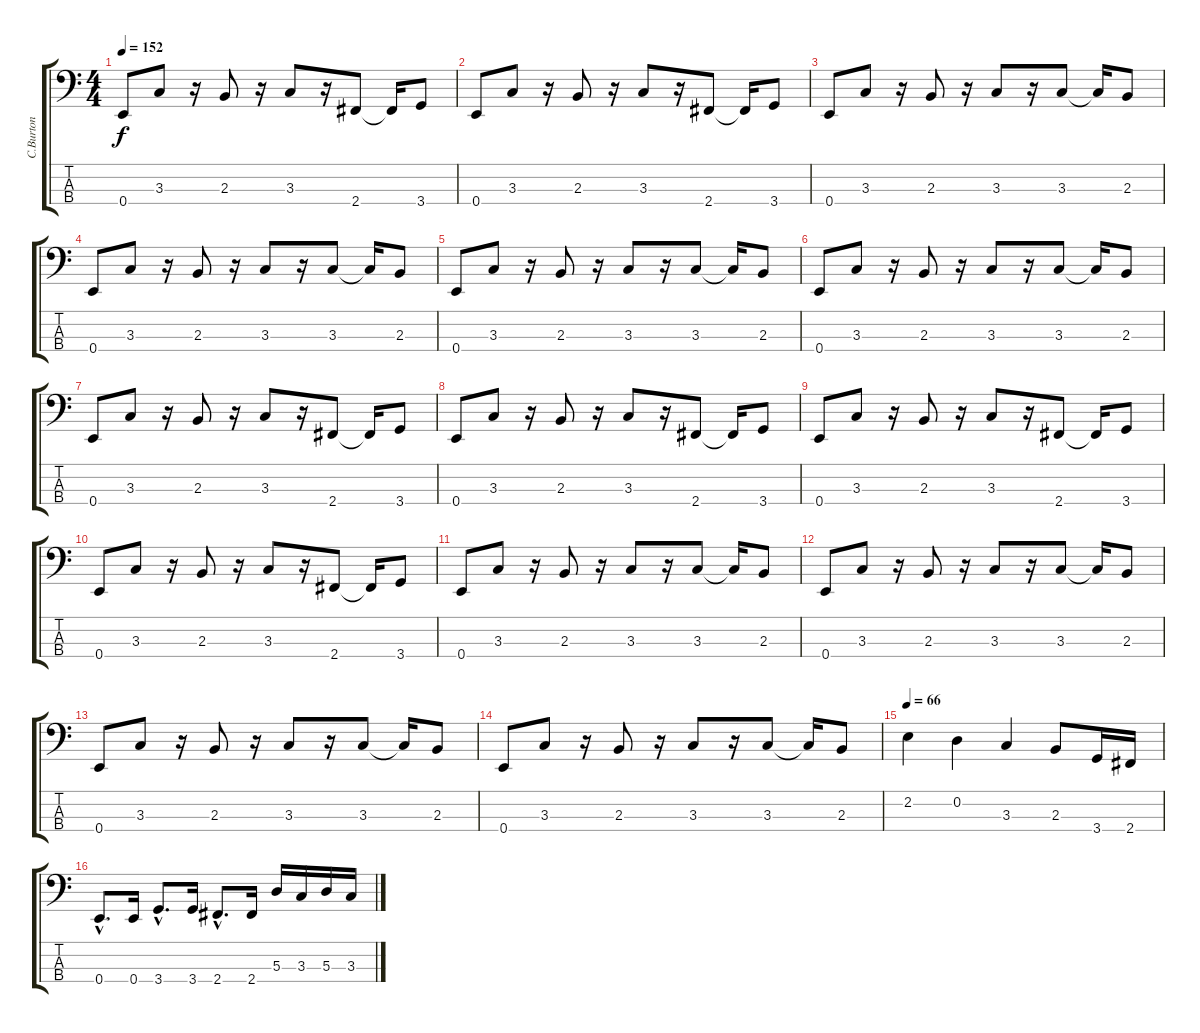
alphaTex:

\track ("C.Burton" "C.Burton") {instrument electricbassfinger}
\staff {score tabs}
\tuning (G2 D2 A1 E1) {hide}
\ts (4 4)
\tempo 152
\clef f4
\ks c
0.4.8{dy f} 3.3.8 r.16 2.3.8 r.16 3.3.8 r.16 2.4.8 2.4{t}.16 3.4.8 |
0.4.8 3.3.8 r.16 2.3.8 r.16 3.3.8 r.16 2.4.8 2.4{t}.16 3.4.8 |
0.4.8 3.3.8 r.16 2.3.8 r.16 3.3.8 r.16 3.3.8 3.3{t}.16 2.3.8 |
0.4.8 3.3.8 r.16 2.3.8 r.16 3.3.8 r.16 3.3.8 3.3{t}.16 2.3.8 |
0.4.8 3.3.8 r.16 2.3.8 r.16 3.3.8 r.16 3.3.8 3.3{t}.16 2.3.8 |
0.4.8 3.3.8 r.16 2.3.8 r.16 3.3.8 r.16 3.3.8 3.3{t}.16 2.3.8 |
0.4.8 3.3.8 r.16 2.3.8 r.16 3.3.8 r.16 2.4.8 2.4{t}.16 3.4.8 |
0.4.8 3.3.8 r.16 2.3.8 r.16 3.3.8 r.16 2.4.8 2.4{t}.16 3.4.8 |
0.4.8 3.3.8 r.16 2.3.8 r.16 3.3.8 r.16 2.4.8 2.4{t}.16 3.4.8 |
0.4.8 3.3.8 r.16 2.3.8 r.16 3.3.8 r.16 2.4.8 2.4{t}.16 3.4.8 |
0.4.8 3.3.8 r.16 2.3.8 r.16 3.3.8 r.16 3.3.8 3.3{t}.16 2.3.8 |
0.4.8 3.3.8 r.16 2.3.8 r.16 3.3.8 r.16 3.3.8 3.3{t}.16 2.3.8 |
0.4.8 3.3.8 r.16 2.3.8 r.16 3.3.8 r.16 3.3.8 3.3{t}.16 2.3.8 |
0.4.8 3.3.8 r.16 2.3.8 r.16 3.3.8 r.16 3.3.8 3.3{t}.16 2.3.8 |
\tempo 66
2.2.4 0.2.4 3.3.4 2.3.8 3.4.16 2.4.16 |
0.4{hac}.8{d} 0.4.16 3.4{hac}.8{d} 3.4.16 2.4{hac}.8{d} 2.4.16 5.3.16 3.3.16 5.3.16 3.3.16
